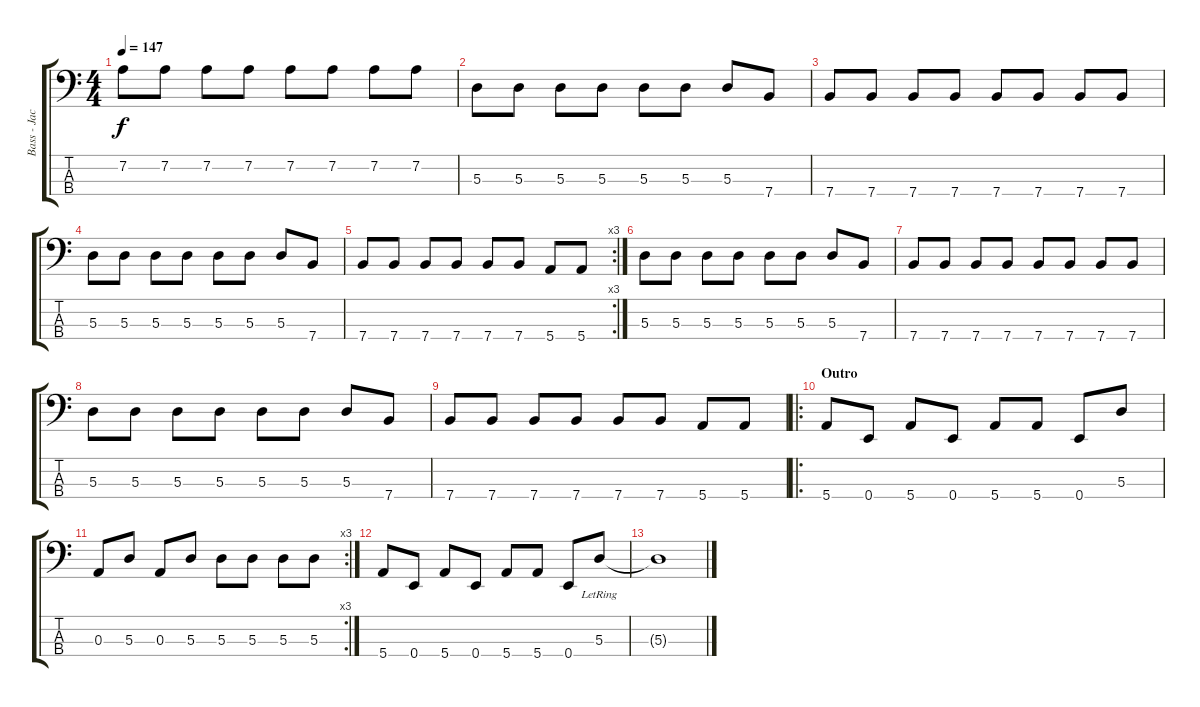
\track ("Bass - Jacko" "Bass - Jac") {instrument electricbassfinger}
\staff {score tabs}
\tuning (G2 D2 A1 E1) {hide}
\ts (4 4)
\tempo 147
\clef f4
\ks c
7.2.8{dy f} 7.2.8 7.2.8 7.2.8 7.2.8 7.2.8 7.2.8 7.2.8 |
5.3.8 5.3.8 5.3.8 5.3.8 5.3.8 5.3.8 5.3.8 7.4.8 |
7.4.8 7.4.8 7.4.8 7.4.8 7.4.8 7.4.8 7.4.8 7.4.8 |
5.3.8 5.3.8 5.3.8 5.3.8 5.3.8 5.3.8 5.3.8 7.4.8 |
\rc 3
7.4.8 7.4.8 7.4.8 7.4.8 7.4.8 7.4.8 5.4.8 5.4.8 |
5.3.8 5.3.8 5.3.8 5.3.8 5.3.8 5.3.8 5.3.8 7.4.8 |
7.4.8 7.4.8 7.4.8 7.4.8 7.4.8 7.4.8 7.4.8 7.4.8 |
5.3.8 5.3.8 5.3.8 5.3.8 5.3.8 5.3.8 5.3.8 7.4.8 |
7.4.8 7.4.8 7.4.8 7.4.8 7.4.8 7.4.8 5.4.8 5.4.8 |
\ro
\section ("" "Outro")
5.4.8 0.4.8 5.4.8 0.4.8 5.4.8 5.4.8 0.4.8 5.3.8 |
\rc 3
0.3.8 5.3.8 0.3.8 5.3.8 5.3.8 5.3.8 5.3.8 5.3.8 |
5.4.8 0.4.8 5.4.8 0.4.8 5.4.8 5.4.8 0.4.8 5.3{lr}.8 |
5.3{t}.1
